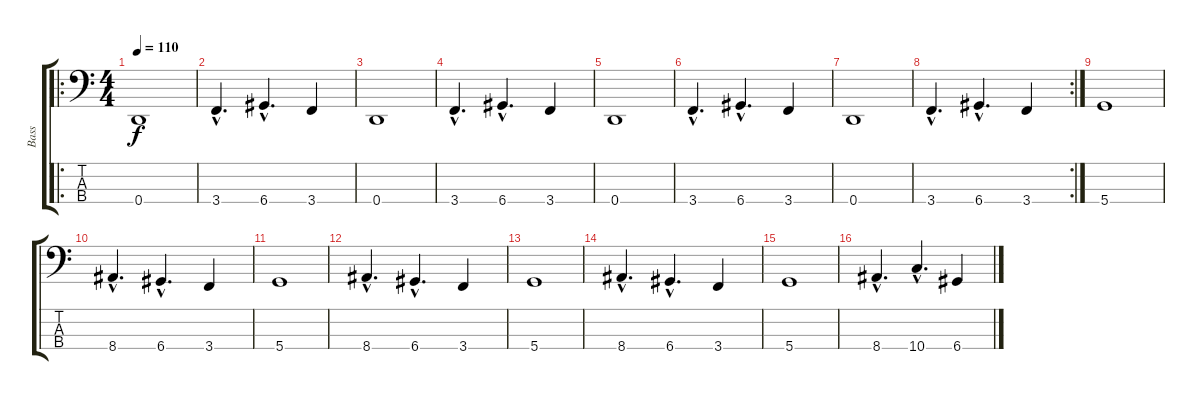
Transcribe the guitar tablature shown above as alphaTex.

\track ("Bass" "Bass") {instrument electricbassfinger}
\staff {score tabs}
\tuning (G2 D2 A1 D1) {hide}
\ro
\ts (4 4)
\tempo 110
\clef f4
\ks c
0.4.1{dy f} |
3.4{hac}.4{d} 6.4{hac}.4{d} 3.4.4 |
0.4.1 |
3.4{hac}.4{d} 6.4{hac}.4{d} 3.4.4 |
0.4.1 |
3.4{hac}.4{d} 6.4{hac}.4{d} 3.4.4 |
0.4.1 |
\rc 2
3.4{hac}.4{d} 6.4{hac}.4{d} 3.4.4 |
5.4.1 |
8.4{hac}.4{d} 6.4{hac}.4{d} 3.4.4 |
5.4.1 |
8.4{hac}.4{d} 6.4{hac}.4{d} 3.4.4 |
5.4.1 |
8.4{hac}.4{d} 6.4{hac}.4{d} 3.4.4 |
5.4.1 |
8.4{hac}.4{d} 10.4{hac}.4{d} 6.4.4
